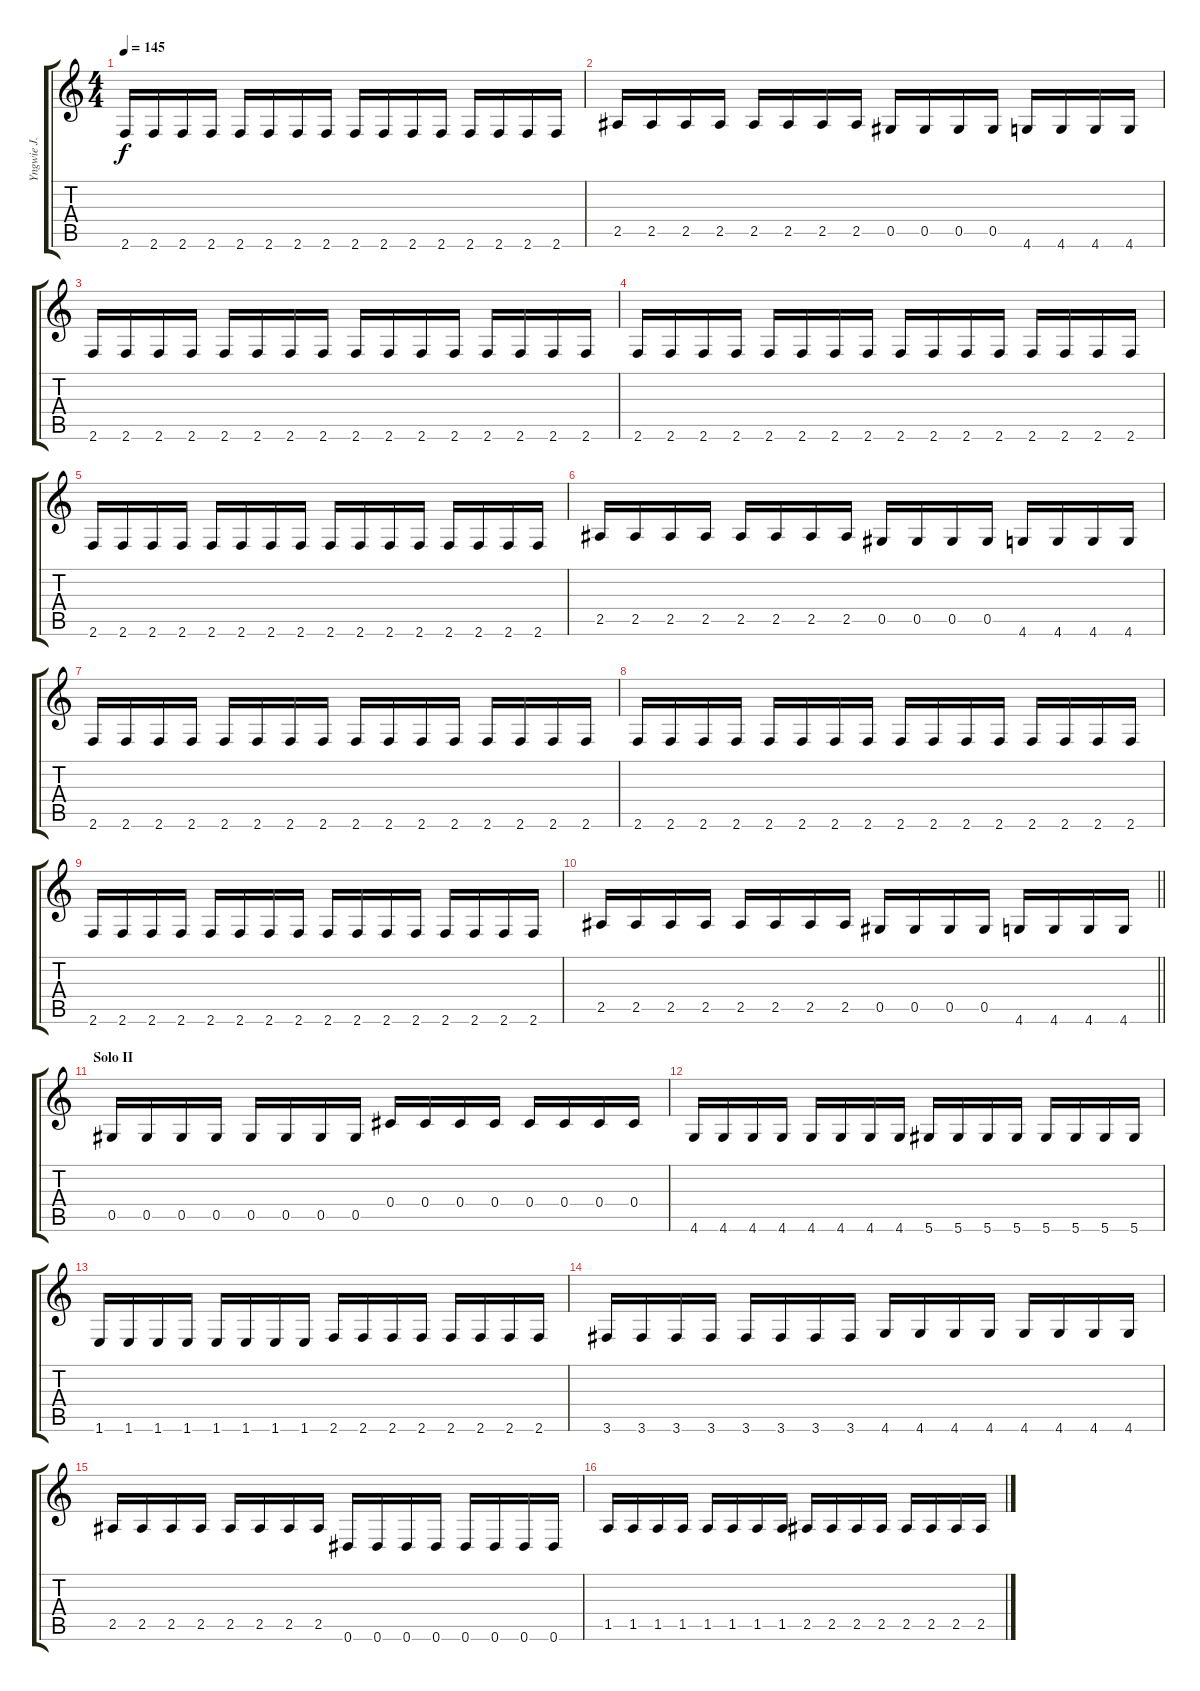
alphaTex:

\track ("Yngwie J. Malmsteen" "Yngwie J. ") {instrument overdrivenguitar}
\staff {score tabs}
\tuning (Eb4 Bb3 Gb3 Db3 Ab2 Eb2) {hide}
\ts (4 4)
\tempo 145
\clef g2
\ks c
2.6.16{dy f} 2.6.16 2.6.16 2.6.16 2.6.16 2.6.16 2.6.16 2.6.16 2.6.16 2.6.16 2.6.16 2.6.16 2.6.16 2.6.16 2.6.16 2.6.16 |
2.5.16 2.5.16 2.5.16 2.5.16 2.5.16 2.5.16 2.5.16 2.5.16 0.5.16 0.5.16 0.5.16 0.5.16 4.6.16 4.6.16 4.6.16 4.6.16 |
2.6.16 2.6.16 2.6.16 2.6.16 2.6.16 2.6.16 2.6.16 2.6.16 2.6.16 2.6.16 2.6.16 2.6.16 2.6.16 2.6.16 2.6.16 2.6.16 |
2.6.16 2.6.16 2.6.16 2.6.16 2.6.16 2.6.16 2.6.16 2.6.16 2.6.16 2.6.16 2.6.16 2.6.16 2.6.16 2.6.16 2.6.16 2.6.16 |
2.6.16 2.6.16 2.6.16 2.6.16 2.6.16 2.6.16 2.6.16 2.6.16 2.6.16 2.6.16 2.6.16 2.6.16 2.6.16 2.6.16 2.6.16 2.6.16 |
2.5.16 2.5.16 2.5.16 2.5.16 2.5.16 2.5.16 2.5.16 2.5.16 0.5.16 0.5.16 0.5.16 0.5.16 4.6.16 4.6.16 4.6.16 4.6.16 |
2.6.16 2.6.16 2.6.16 2.6.16 2.6.16 2.6.16 2.6.16 2.6.16 2.6.16 2.6.16 2.6.16 2.6.16 2.6.16 2.6.16 2.6.16 2.6.16 |
2.6.16 2.6.16 2.6.16 2.6.16 2.6.16 2.6.16 2.6.16 2.6.16 2.6.16 2.6.16 2.6.16 2.6.16 2.6.16 2.6.16 2.6.16 2.6.16 |
2.6.16 2.6.16 2.6.16 2.6.16 2.6.16 2.6.16 2.6.16 2.6.16 2.6.16 2.6.16 2.6.16 2.6.16 2.6.16 2.6.16 2.6.16 2.6.16 |
\barLineRight lightlight
2.5.16 2.5.16 2.5.16 2.5.16 2.5.16 2.5.16 2.5.16 2.5.16 0.5.16 0.5.16 0.5.16 0.5.16 4.6.16 4.6.16 4.6.16 4.6.16 |
\section ("" "Solo II")
0.5.16 0.5.16 0.5.16 0.5.16 0.5.16 0.5.16 0.5.16 0.5.16 0.4.16 0.4.16 0.4.16 0.4.16 0.4.16 0.4.16 0.4.16 0.4.16 |
4.6.16 4.6.16 4.6.16 4.6.16 4.6.16 4.6.16 4.6.16 4.6.16 5.6.16 5.6.16 5.6.16 5.6.16 5.6.16 5.6.16 5.6.16 5.6.16 |
1.6.16 1.6.16 1.6.16 1.6.16 1.6.16 1.6.16 1.6.16 1.6.16 2.6.16 2.6.16 2.6.16 2.6.16 2.6.16 2.6.16 2.6.16 2.6.16 |
3.6.16 3.6.16 3.6.16 3.6.16 3.6.16 3.6.16 3.6.16 3.6.16 4.6.16 4.6.16 4.6.16 4.6.16 4.6.16 4.6.16 4.6.16 4.6.16 |
2.5.16 2.5.16 2.5.16 2.5.16 2.5.16 2.5.16 2.5.16 2.5.16 0.6.16 0.6.16 0.6.16 0.6.16 0.6.16 0.6.16 0.6.16 0.6.16 |
1.5.16 1.5.16 1.5.16 1.5.16 1.5.16 1.5.16 1.5.16 1.5.16 2.5.16 2.5.16 2.5.16 2.5.16 2.5.16 2.5.16 2.5.16 2.5.16
